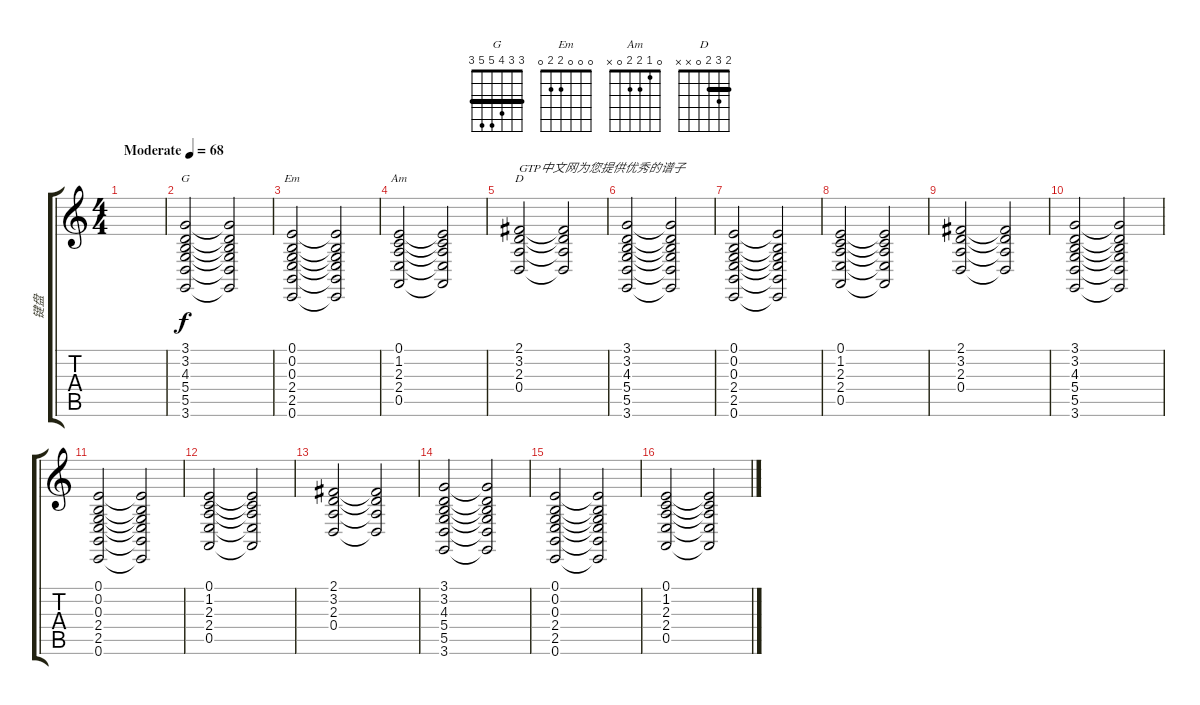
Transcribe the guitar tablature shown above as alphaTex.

\track ("键盘" "键盘") {instrument stringensemble1}
\staff {score tabs}
\tuning (E4 B3 G3 D3 A2 E2) {hide}
\chord ("G" 3 3 4 5 5 3) {barre 3}
\chord ("Em" 0 0 0 2 2 0)
\chord ("Am" 0 1 2 2 0 x)
\chord ("D" 2 3 2 0 x x) {barre 2}
\ts (4 4)
\tempo (68 "Moderate")
\clef g2
\ks c
|
(3.1 3.2 4.3 5.4 5.5 3.6).2{ch "G"} (3.1{t} 3.2{t} 4.3{t} 5.4{t} 5.5{t} 3.6{t}).2 |
(0.1 0.2 0.3 2.4 2.5 0.6).2{ch "Em"} (0.1{t} 0.2{t} 0.3{t} 2.4{t} 2.5{t} 0.6{t}).2 |
(0.1 1.2 2.3 2.4 0.5).2{ch "Am"} (0.1{t} 1.2{t} 2.3{t} 2.4{t} 0.5{t}).2 |
(2.1 3.2 2.3 0.4).2{ch "D" txt "GTP中文网为您提供优秀的谱子"} (2.1{t} 3.2{t} 2.3{t} 0.4{t}).2 |
(3.1 3.2 4.3 5.4 5.5 3.6).2 (3.1{t} 3.2{t} 4.3{t} 5.4{t} 5.5{t} 3.6{t}).2 |
(0.1 0.2 0.3 2.4 2.5 0.6).2 (0.1{t} 0.2{t} 0.3{t} 2.4{t} 2.5{t} 0.6{t}).2 |
(0.1 1.2 2.3 2.4 0.5).2 (0.1{t} 1.2{t} 2.3{t} 2.4{t} 0.5{t}).2 |
(2.1 3.2 2.3 0.4).2 (2.1{t} 3.2{t} 2.3{t} 0.4{t}).2 |
(3.1 3.2 4.3 5.4 5.5 3.6).2 (3.1{t} 3.2{t} 4.3{t} 5.4{t} 5.5{t} 3.6{t}).2 |
(0.1 0.2 0.3 2.4 2.5 0.6).2 (0.1{t} 0.2{t} 0.3{t} 2.4{t} 2.5{t} 0.6{t}).2 |
(0.1 1.2 2.3 2.4 0.5).2 (0.1{t} 1.2{t} 2.3{t} 2.4{t} 0.5{t}).2 |
(2.1 3.2 2.3 0.4).2 (2.1{t} 3.2{t} 2.3{t} 0.4{t}).2 |
(3.1 3.2 4.3 5.4 5.5 3.6).2 (3.1{t} 3.2{t} 4.3{t} 5.4{t} 5.5{t} 3.6{t}).2 |
(0.1 0.2 0.3 2.4 2.5 0.6).2 (0.1{t} 0.2{t} 0.3{t} 2.4{t} 2.5{t} 0.6{t}).2 |
(0.1 1.2 2.3 2.4 0.5).2 (0.1{t} 1.2{t} 2.3{t} 2.4{t} 0.5{t}).2
